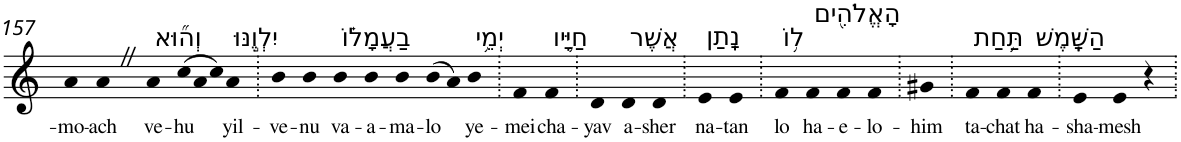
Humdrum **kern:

**kern	**text
*part1	*part1
*staff1	*staff1
*I"Piano	*
*I'Pno	*
!!LO:PB:g=z
*clefG2	*
*k[]	*
=157	=157
!	!LO:LY:b
4a	-mo-
!	!LO:LY:b
4aZ	-ach
!LO:TX:a:t=וְה֞וּא	!
!	!LO:LY:b
4a	ve-
*Xtuplet	*
!	!LO:LY:b
(>12cc	-hu
12a	.
12cc)	.
!LO:TX:a:t=יִלְוֶ֣נּוּ	!
!	!LO:LY:b
4a	yil-
=158.	=158.
!	!LO:LY:b
4b	-ve-
!	!LO:LY:b
4b	-nu
!LO:TX:a:t=בַעֲמָל֗וֹ	!
!	!LO:LY:b
4b	va-
!	!LO:LY:b
4b	-a-
!	!LO:LY:b
4b	-ma-
!	!LO:LY:b
(>8b	-lo
8a)	.
!LO:TX:a:t=יְמֵ֥י	!
!	!LO:LY:b
4b	ye-
=159.	=159.
!	!LO:LY:b
4f	-mei
!LO:TX:a:t=חַיָּ֛יו	!
!	!LO:LY:b
4f	cha-
=160.	=160.
!	!LO:LY:b
4d	-yav
!LO:TX:a:t=אֲשֶׁר	!
!	!LO:LY:b
4d	a-
!	!LO:LY:b
4d	-sher
=161.	=161.
!LO:TX:a:t=נָֽתַן	!
!	!LO:LY:b
4e	na-
!	!LO:LY:b
4e	-tan
=162.	=162.
!LO:TX:a:t=ל֥וֹ	!
!	!LO:LY:b
4f	lo
!LO:TX:a:t=הָאֱלֹהִ֖ים	!
!	!LO:LY:b
4f	ha-
!	!LO:LY:b
4f	-e-
!	!LO:LY:b
4f	-lo-
=163.	=163.
!	!LO:LY:b
4g#X	-him
=164.	=164.
!LO:TX:a:t=תַּ֥חַת	!
!	!LO:LY:b
4f	ta-
!	!LO:LY:b
4f	-chat
!LO:TX:a:t=הַשָּֽׁמֶשׁ	!
!	!LO:LY:b
4f	ha-
=165.	=165.
!	!LO:LY:b
4e	-sha-
!	!LO:LY:b
4e	-mesh
4r	.
=.	=.
*-	*-
